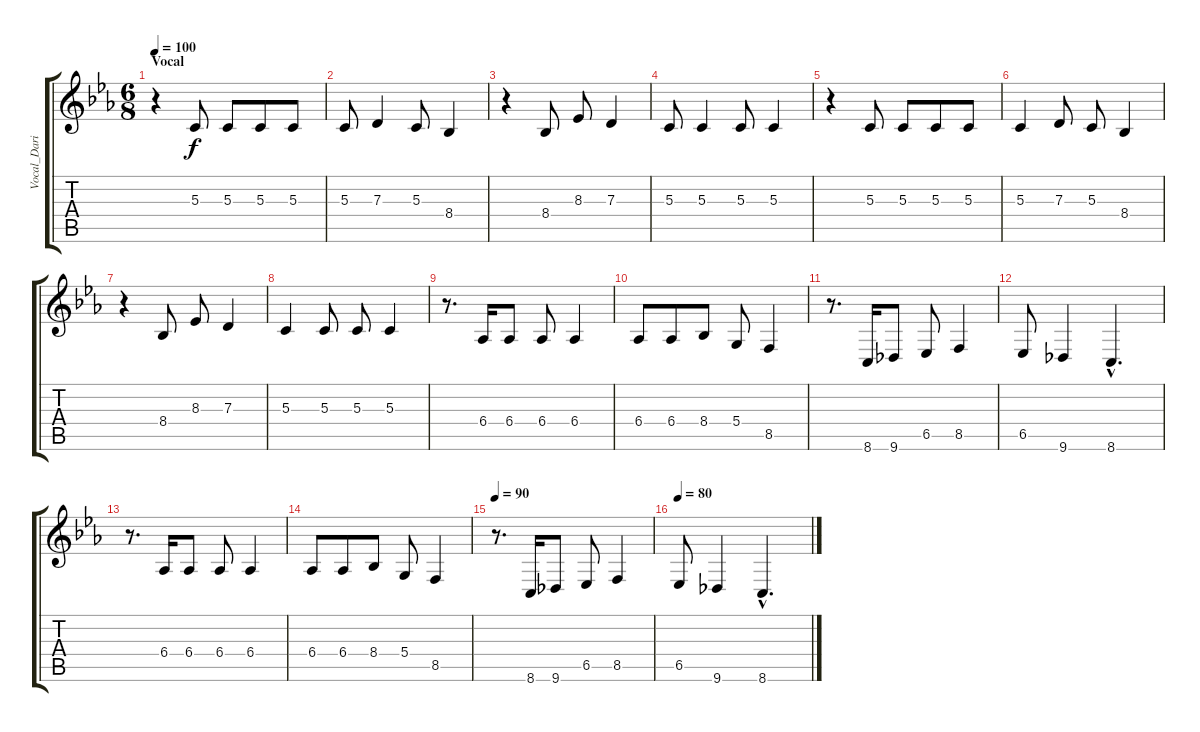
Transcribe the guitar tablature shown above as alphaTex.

\track ("Vocal_Dariush" "Vocal_Dari") {instrument clarinet}
\staff {score tabs}
\tuning (E4 B3 G3 D3 A2 E2) {hide}
\ts (6 8)
\section ("" "Vocal")
\tempo 100
\clef g2
\ks eb
r.4{dy f} 5.3.8 5.3.8 5.3.8 5.3.8 |
5.3.8 7.3.4 5.3.8 8.4.4 |
r.4 8.4.8 8.3.8 7.3.4 |
5.3.8 5.3.4 5.3.8 5.3.4 |
r.4 5.3.8 5.3.8 5.3.8 5.3.8 |
5.3.4 7.3.8 5.3.8 8.4.4 |
r.4 8.4.8 8.3.8 7.3.4 |
5.3.4 5.3.8 5.3.8 5.3.4 |
r.8{d} 6.4.16 6.4.8 6.4.8 6.4.4 |
6.4.8 6.4.8 8.4.8 5.4.8 8.5.4 |
r.8{d} 8.6.16 9.6.8 6.5.8 8.5.4 |
6.5.8 9.6.4 8.6{hac}.4{d} |
r.8{d} 6.4.16 6.4.8 6.4.8 6.4.4 |
6.4.8 6.4.8 8.4.8 5.4.8 8.5.4 |
\tempo 80
\tempo 90
r.8{d} 8.6.16 9.6.8 6.5.8 8.5.4 |
\tempo 70
\tempo 80
6.5.8{volume 0} 9.6.4 8.6{hac}.4{d}
